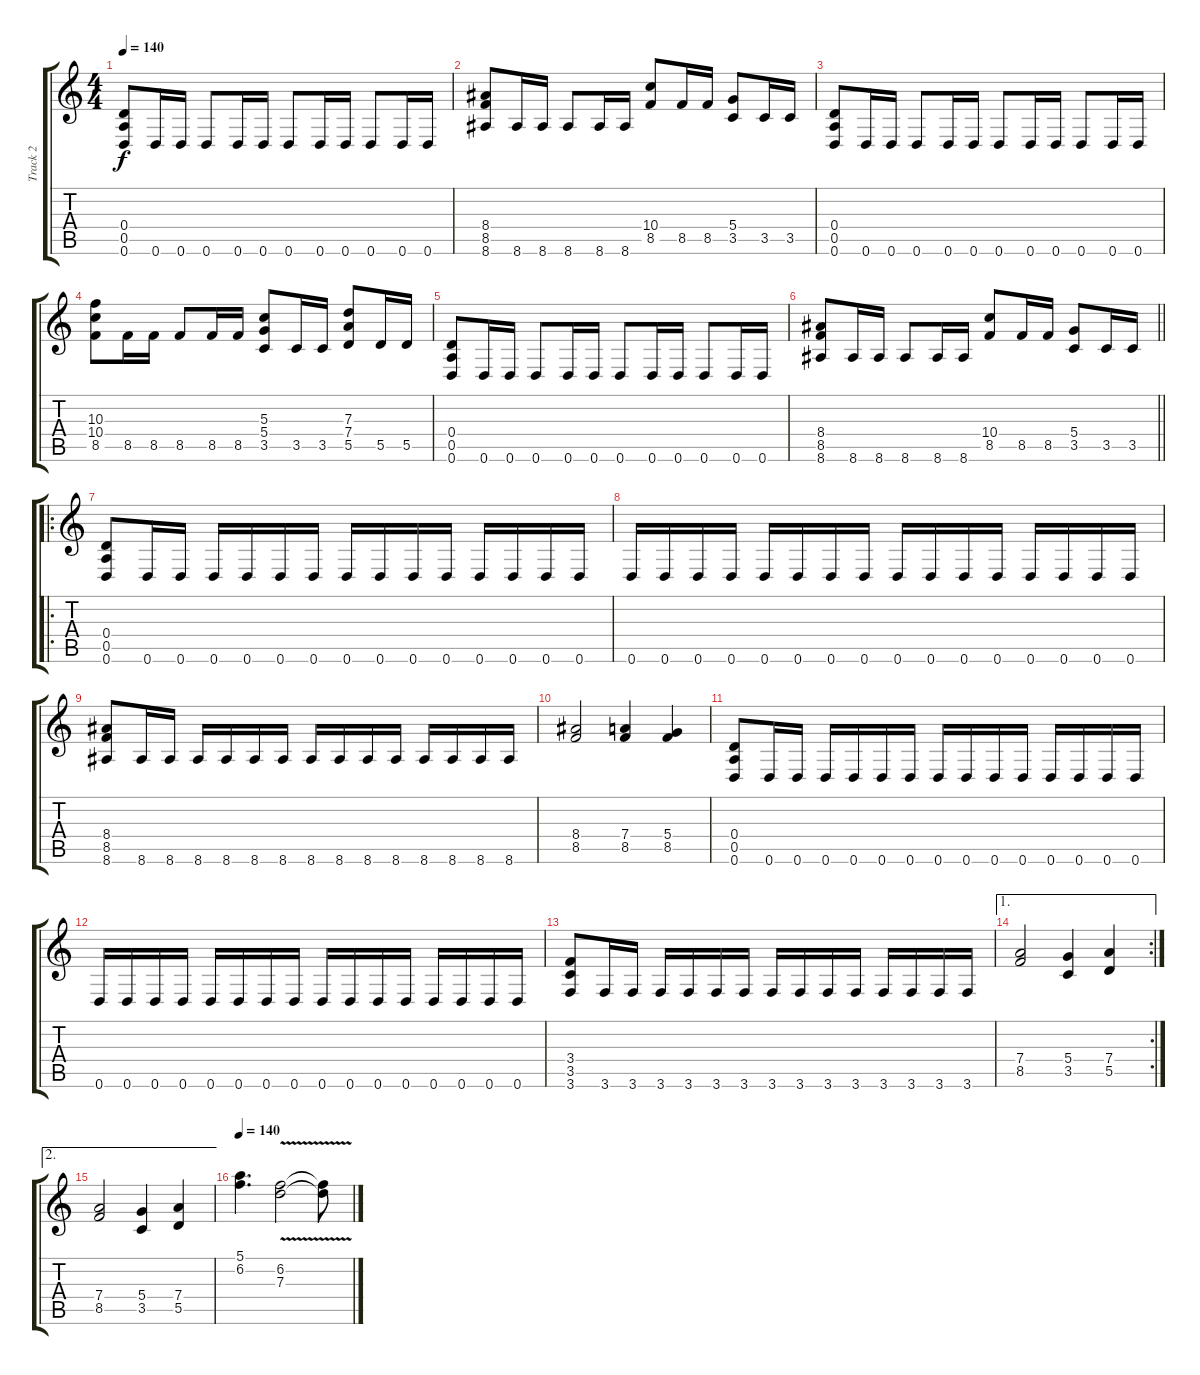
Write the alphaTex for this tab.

\track ("Track 2" "Track 2") {instrument distortionguitar}
\staff {score tabs}
\tuning (E4 B3 G3 D3 A2 D2) {hide}
\ts (4 4)
\tempo 140
\clef g2
\ks c
(0.4 0.5 0.6).8{dy f} 0.6.16 0.6.16 0.6.8 0.6.16 0.6.16 0.6.8 0.6.16 0.6.16 0.6.8 0.6.16 0.6.16 |
(8.4 8.5 8.6).8 8.6.16 8.6.16 8.6.8 8.6.16 8.6.16 (10.4 8.5).8 8.5.16 8.5.16 (5.4 3.5).8 3.5.16 3.5.16 |
(0.4 0.5 0.6).8 0.6.16 0.6.16 0.6.8 0.6.16 0.6.16 0.6.8 0.6.16 0.6.16 0.6.8 0.6.16 0.6.16 |
(10.3 10.4 8.5).8 8.5.16 8.5.16 8.5.8 8.5.16 8.5.16 (5.3 5.4 3.5).8 3.5.16 3.5.16 (7.3 7.4 5.5).8 5.5.16 5.5.16 |
(0.4 0.5 0.6).8 0.6.16 0.6.16 0.6.8 0.6.16 0.6.16 0.6.8 0.6.16 0.6.16 0.6.8 0.6.16 0.6.16 |
\barLineRight lightlight
(8.4 8.5 8.6).8 8.6.16 8.6.16 8.6.8 8.6.16 8.6.16 (10.4 8.5).8 8.5.16 8.5.16 (5.4 3.5).8 3.5.16 3.5.16 |
\ro
(0.4 0.5 0.6).8 0.6.16 0.6.16 0.6.16 0.6.16 0.6.16 0.6.16 0.6.16 0.6.16 0.6.16 0.6.16 0.6.16 0.6.16 0.6.16 0.6.16 |
0.6.16 0.6.16 0.6.16 0.6.16 0.6.16 0.6.16 0.6.16 0.6.16 0.6.16 0.6.16 0.6.16 0.6.16 0.6.16 0.6.16 0.6.16 0.6.16 |
(8.4 8.5 8.6).8 8.6.16 8.6.16 8.6.16 8.6.16 8.6.16 8.6.16 8.6.16 8.6.16 8.6.16 8.6.16 8.6.16 8.6.16 8.6.16 8.6.16 |
(8.4 8.5).2 (7.4 8.5).4 (5.4 8.5).4 |
(0.4 0.5 0.6).8 0.6.16 0.6.16 0.6.16 0.6.16 0.6.16 0.6.16 0.6.16 0.6.16 0.6.16 0.6.16 0.6.16 0.6.16 0.6.16 0.6.16 |
0.6.16 0.6.16 0.6.16 0.6.16 0.6.16 0.6.16 0.6.16 0.6.16 0.6.16 0.6.16 0.6.16 0.6.16 0.6.16 0.6.16 0.6.16 0.6.16 |
(3.4 3.5 3.6).8 3.6.16 3.6.16 3.6.16 3.6.16 3.6.16 3.6.16 3.6.16 3.6.16 3.6.16 3.6.16 3.6.16 3.6.16 3.6.16 3.6.16 |
\ae 1
\rc 2
(7.4 8.5).2 (5.4 3.5).4 (7.4 5.5).4 |
\ae 2
(7.4 8.5).2 (5.4 3.5).4 (7.4 5.5).4 |
\tempo 140
(5.1 6.2).4{d} (6.2 7.3{v}).2 (6.2{t} 7.3{t}).8
